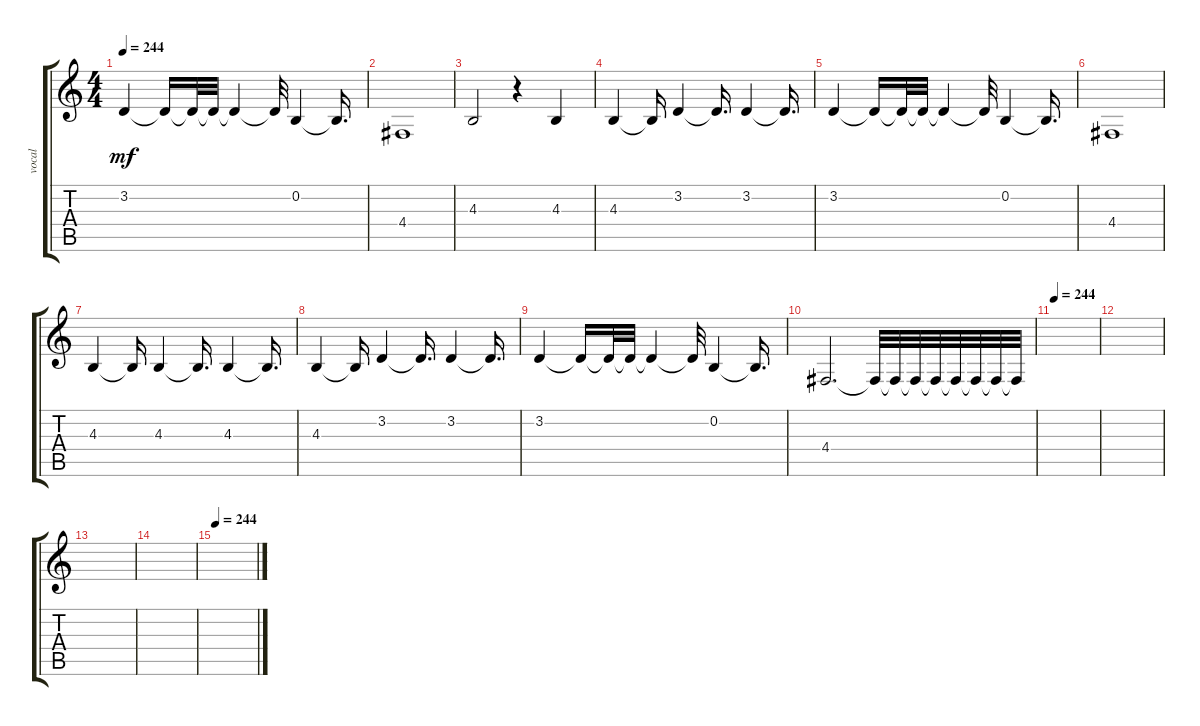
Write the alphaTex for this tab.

\track ("vocal" "vocal") {instrument lead2sawtooth}
\staff {score tabs}
\tuning (E4 B3 G3 D3 A2 E2) {hide}
\ts (4 4)
\tempo 244
\clef g2
\ks c
3.2.4{dy mf} 3.2{t}.16 3.2{t}.32 3.2{t}.32 3.2{t}.4 3.2{t}.32 0.2.4 0.2{t}.16{d} |
4.4.1 |
4.3.2 r.4 4.3.4 |
4.3.4 4.3{t}.16 3.2.4 3.2{t}.16{d} 3.2.4 3.2{t}.16{d} |
3.2.4 3.2{t}.16 3.2{t}.32 3.2{t}.32 3.2{t}.4 3.2{t}.32 0.2.4 0.2{t}.16{d} |
4.4.1 |
4.3.4 4.3{t}.16 4.3.4 4.3{t}.16{d} 4.3.4 4.3{t}.16{d} |
4.3.4 4.3{t}.16 3.2.4 3.2{t}.16{d} 3.2.4 3.2{t}.16{d} |
3.2.4 3.2{t}.16 3.2{t}.32 3.2{t}.32 3.2{t}.4 3.2{t}.32 0.2.4 0.2{t}.16{d} |
4.4.2{d} 4.4{t}.32 4.4{t}.32 4.4{t}.32 4.4{t}.32 4.4{t}.32 4.4{t}.32 4.4{t}.32 4.4{t}.32 |
\tempo 244
|
|
|
|
\tempo 244
